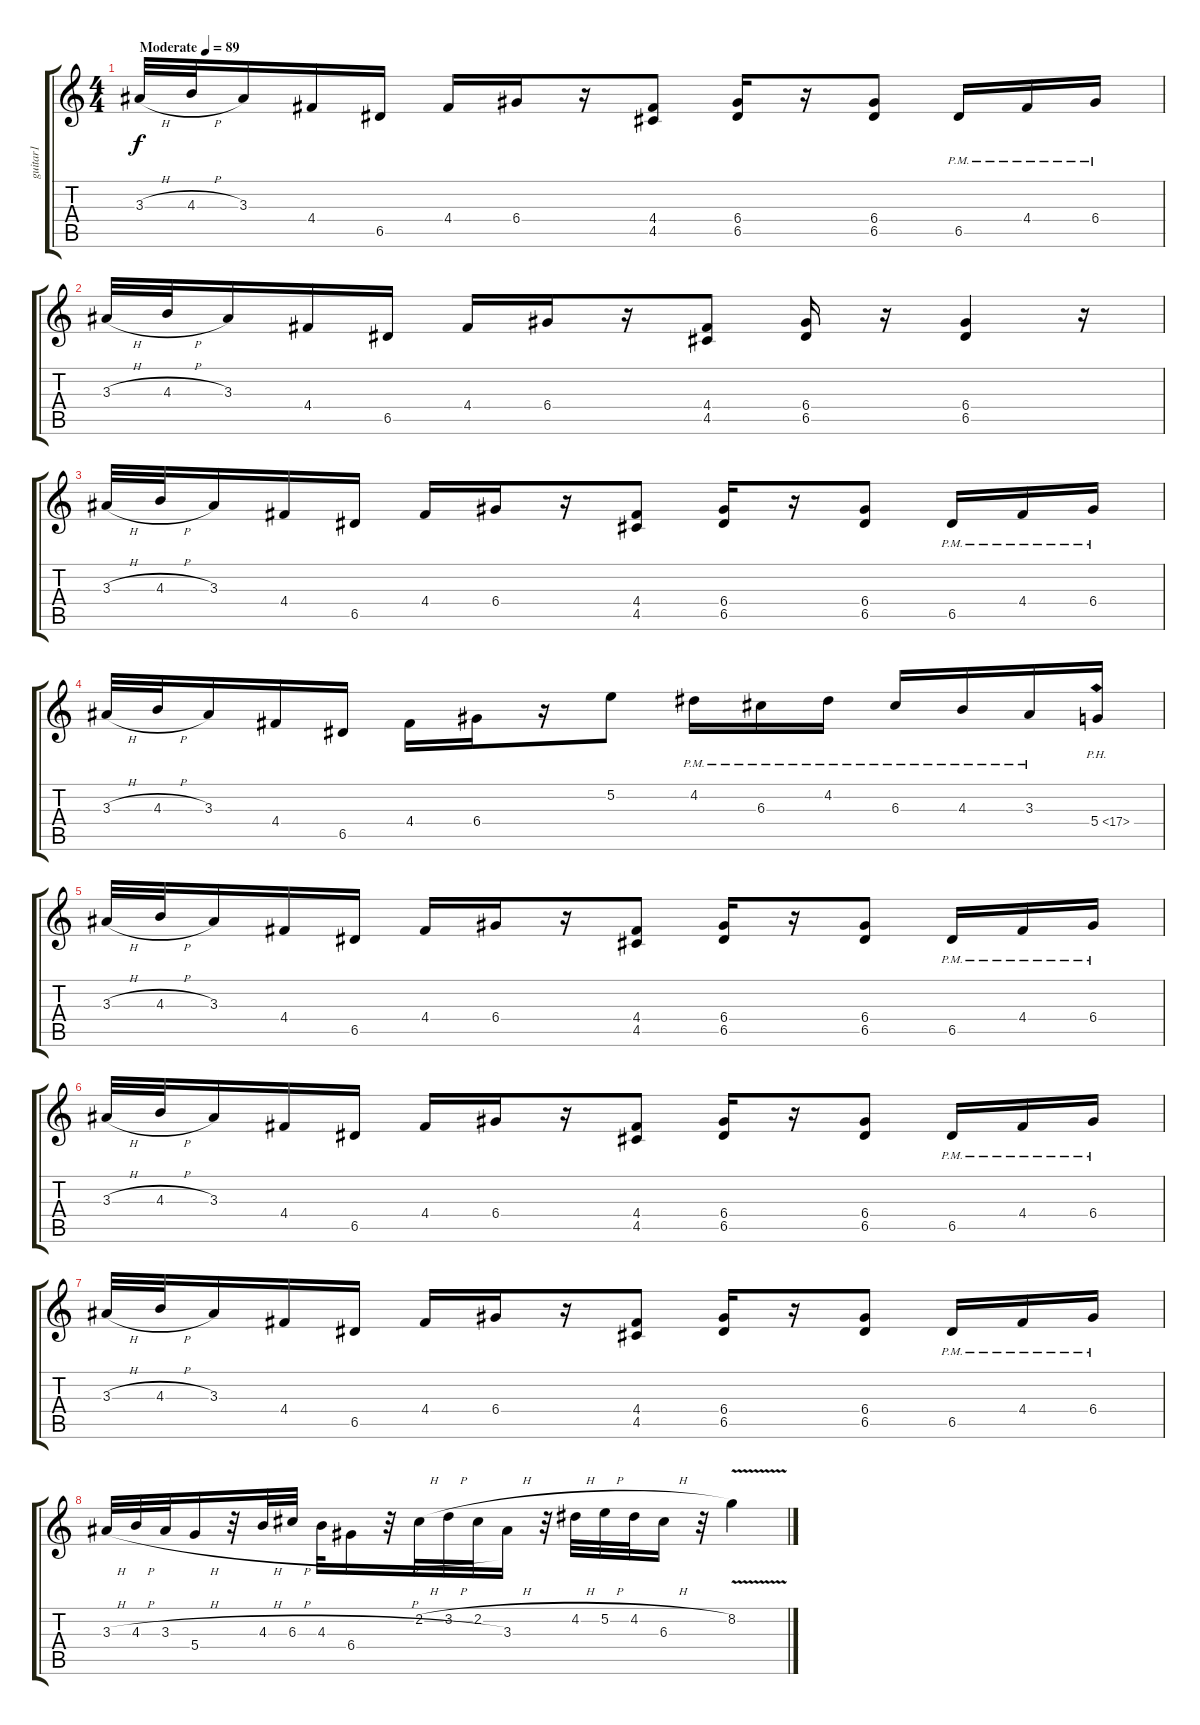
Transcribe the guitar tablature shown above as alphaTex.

\track ("guitar1" "guitar1") {instrument distortionguitar}
\staff {score tabs}
\tuning (E4 B3 G3 D3 A2 E2) {hide}
\ts (4 4)
\tempo (89 "Moderate")
\clef g2
\ks c
3.3{h}.32{dy f instrument distortionguitar} 4.3{h}.32 3.3.16 4.4.16 6.5.16 4.4.16 6.4.16 r.16 (4.4 4.5).8 (6.4 6.5).16 r.16 (6.4 6.5).8 6.5{pm}.16 4.4{pm}.16 6.4{pm}.16 |
3.3{h}.32 4.3{h}.32 3.3.16 4.4.16 6.5.16 4.4.16 6.4.16 r.16 (4.4 4.5).8 (6.4 6.5).16 r.16 (6.4 6.5).4 r.16 |
3.3{h}.32 4.3{h}.32 3.3.16 4.4.16 6.5.16 4.4.16 6.4.16 r.16 (4.4 4.5).8 (6.4 6.5).16 r.16 (6.4 6.5).8 6.5{pm}.16 4.4{pm}.16 6.4{pm}.16 |
3.3{h}.32 4.3{h}.32 3.3.16 4.4.16 6.5.16 4.4.16 6.4.16 r.16 5.2.8 4.2{pm}.16 6.3{pm}.16 4.2{pm}.16 6.3{pm}.16 4.3{pm}.16 3.3{pm}.16 5.4{ph 12}.16 |
3.3{h}.32 4.3{h}.32 3.3.16 4.4.16 6.5.16 4.4.16 6.4.16 r.16 (4.4 4.5).8 (6.4 6.5).16 r.16 (6.4 6.5).8 6.5{pm}.16 4.4{pm}.16 6.4{pm}.16 |
3.3{h}.32 4.3{h}.32 3.3.16 4.4.16 6.5.16 4.4.16 6.4.16 r.16 (4.4 4.5).8 (6.4 6.5).16 r.16 (6.4 6.5).8 6.5{pm}.16 4.4{pm}.16 6.4{pm}.16 |
3.3{h}.32 4.3{h}.32 3.3.16 4.4.16 6.5.16 4.4.16 6.4.16 r.16 (4.4 4.5).8 (6.4 6.5).16 r.16 (6.4 6.5).8 6.5{pm}.16 4.4{pm}.16 6.4{pm}.16 |
3.3{h}.32 4.3{h}.32 3.3{h}.32 5.4.16 r.32 4.3{h}.32 6.3{h}.32 4.3{h}.32 6.4.16 r.32 2.2{h}.32 3.2{h}.32 2.2{h}.32 3.3.16 r.32 4.2{h}.32 5.2{h}.32 4.2{h}.32 6.3.16 r.32 8.2{v}.4
